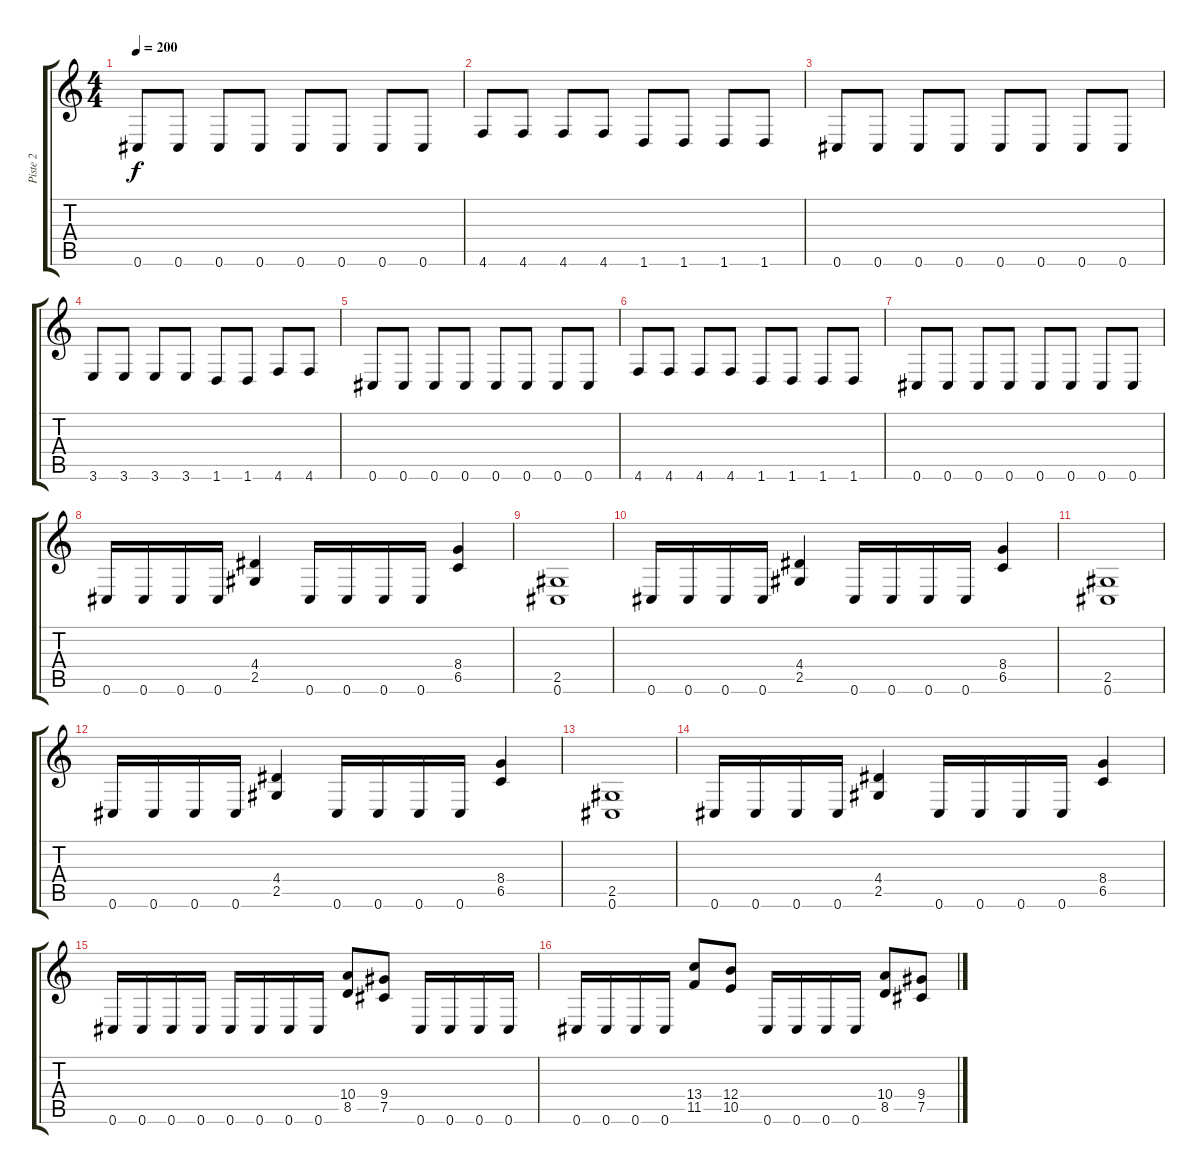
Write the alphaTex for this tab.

\track ("Piste 2" "Piste 2") {instrument distortionguitar}
\staff {score tabs}
\tuning (Db4 Ab3 E3 B2 Gb2 Db2) {hide}
\ts (4 4)
\tempo 200
\clef g2
\ks c
0.6.8{dy f} 0.6.8 0.6.8 0.6.8 0.6.8 0.6.8 0.6.8 0.6.8 |
4.6.8 4.6.8 4.6.8 4.6.8 1.6.8 1.6.8 1.6.8 1.6.8 |
0.6.8 0.6.8 0.6.8 0.6.8 0.6.8 0.6.8 0.6.8 0.6.8 |
3.6.8 3.6.8 3.6.8 3.6.8 1.6.8 1.6.8 4.6.8 4.6.8 |
0.6.8 0.6.8 0.6.8 0.6.8 0.6.8 0.6.8 0.6.8 0.6.8 |
4.6.8 4.6.8 4.6.8 4.6.8 1.6.8 1.6.8 1.6.8 1.6.8 |
0.6.8 0.6.8 0.6.8 0.6.8 0.6.8 0.6.8 0.6.8 0.6.8 |
0.6.16 0.6.16 0.6.16 0.6.16 (4.4 2.5).4 0.6.16 0.6.16 0.6.16 0.6.16 (8.4 6.5).4 |
(2.5 0.6).1 |
0.6.16 0.6.16 0.6.16 0.6.16 (4.4 2.5).4 0.6.16 0.6.16 0.6.16 0.6.16 (8.4 6.5).4 |
(2.5 0.6).1 |
0.6.16 0.6.16 0.6.16 0.6.16 (4.4 2.5).4 0.6.16 0.6.16 0.6.16 0.6.16 (8.4 6.5).4 |
(2.5 0.6).1 |
0.6.16 0.6.16 0.6.16 0.6.16 (4.4 2.5).4 0.6.16 0.6.16 0.6.16 0.6.16 (8.4 6.5).4 |
0.6.16 0.6.16 0.6.16 0.6.16 0.6.16 0.6.16 0.6.16 0.6.16 (10.4 8.5).8 (9.4 7.5).8 0.6.16 0.6.16 0.6.16 0.6.16 |
0.6.16 0.6.16 0.6.16 0.6.16 (13.4 11.5).8 (12.4 10.5).8 0.6.16 0.6.16 0.6.16 0.6.16 (10.4 8.5).8 (9.4 7.5).8
